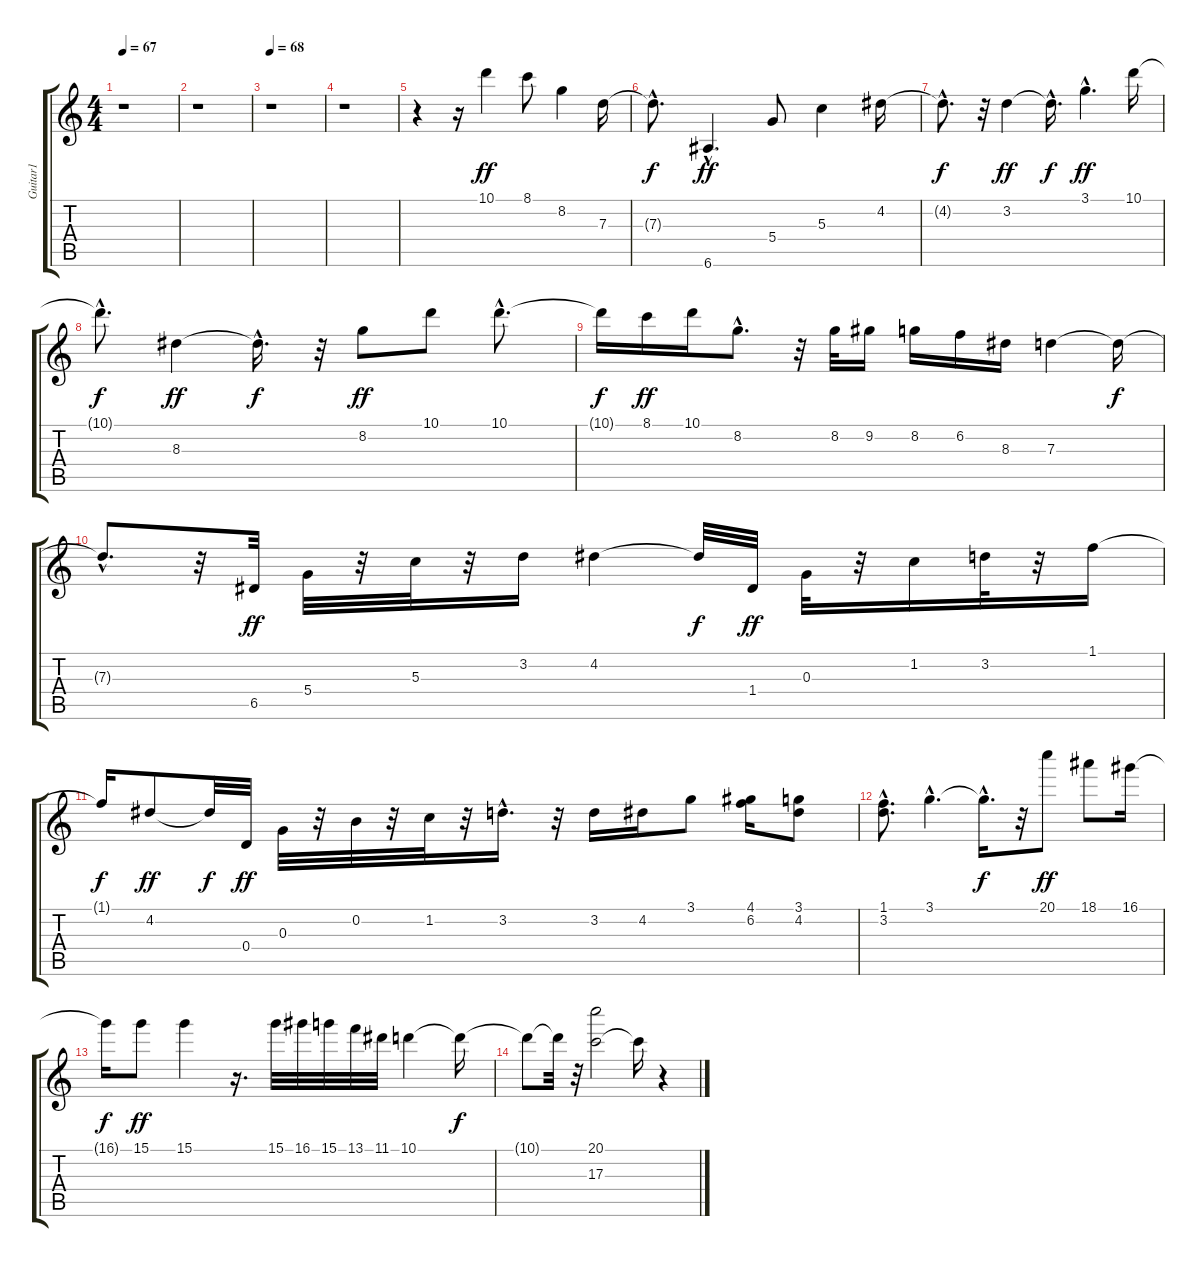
\track ("Guitar1" "Guitar1") {instrument overdrivenguitar}
\staff {score tabs}
\tuning (E4 B3 G3 D3 A2 E2) {hide}
\ts (4 4)
\tempo 67
\clef g2
\ks c
r.1{dy f} |
r.1 |
\tempo 68
r.1 |
r.1 |
r.4 r.16 10.1.4{dy ff} 8.1.8 8.2.4 7.3.16 |
7.3{hac t}.8{d dy f} 6.6{hac}.4{d dy ff} 5.4.8 5.3.4 4.2.16 |
4.2{hac t}.8{d dy f} r.32 3.2.4{dy ff} 3.2{hac t}.16{d dy f} 3.1{hac}.4{d dy ff} 10.1.16 |
10.1{hac t}.8{d dy f} 8.3.4{dy ff} 8.3{hac t}.16{d dy f} r.32 8.2.8{dy ff} 10.1.8 10.1{hac}.8{d} |
10.1{t}.16{dy f} 8.1.16{dy ff} 10.1.16 8.2{hac}.8{d} r.32 8.2.32 9.2.16 8.2.16 6.2.16 8.3.16 7.3.4 7.3{t}.16{dy f} |
7.3{hac t}.8{d} r.32 6.5.32{dy ff} 5.4.32 r.32 5.3.32 r.32 3.2.16 4.2.4 4.2{t}.32{dy f} 1.4.32{dy ff} 0.3.32 r.32 1.2.16 3.2.32 r.32 1.1.16 |
1.1{t}.16{dy f} 4.2.8{dy ff} 4.2{t}.32{dy f} 0.4.32{dy ff} 0.3.32 r.32 0.2.32 r.32 1.2.32 r.32 3.2{hac}.16{d} r.32 3.2.16 4.2.16 3.1.8 (4.1 6.2).16 (3.1 4.2).8 |
(1.1{hac} 3.2{hac}).8{d} 3.1{hac}.4{d} 3.1{hac t}.16{d dy f} r.32 20.1.8{dy ff} 18.1.8 16.1.16 |
16.1{t}.16{dy f} 15.1.8{dy ff} 15.1.4 r.16{d} 15.1.32 16.1.32 15.1.32 13.1.32 11.1.32 10.1.4 10.1{t}.16{dy f} |
10.1{t}.8 10.1{t}.32 r.32 (20.1 17.3).2 17.3{t}.16 r.4
